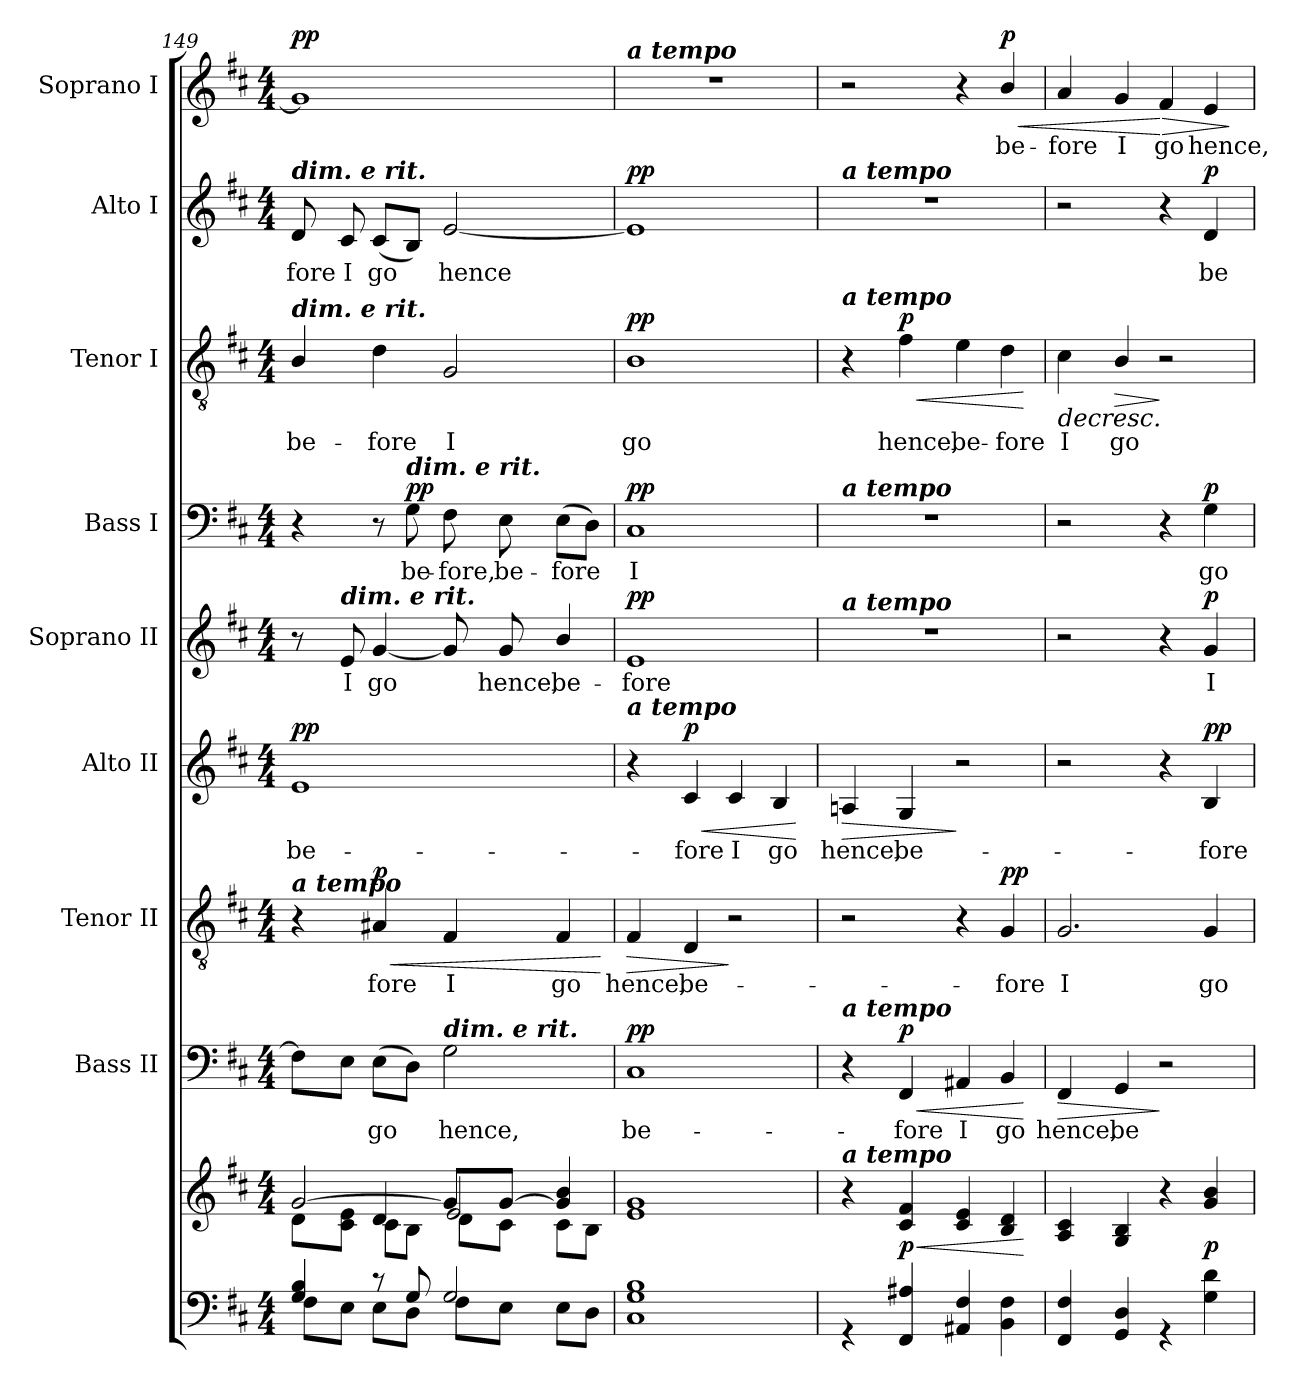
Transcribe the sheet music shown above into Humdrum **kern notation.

**kern	**kern	**dynam	**kern	**text	**dynam	**kern	**text	**dynam	**kern	**text	**dynam	**kern	**text	**dynam	**kern	**text	**dynam	**kern	**text	**dynam	**kern	**text	**dynam	**kern	**text	**dynam
*part10	*part9	*part9	*part8	*part8	*part8	*part7	*part7	*part7	*part6	*part6	*part6	*part5	*part5	*part5	*part4	*part4	*part4	*part3	*part3	*part3	*part2	*part2	*part2	*part1	*part1	*part1
*staff10	*staff9	*staff9	*staff8	*staff8	*staff8	*staff7	*staff7	*staff7	*staff6	*staff6	*staff6	*staff5	*staff5	*staff5	*staff4	*staff4	*staff4	*staff3	*staff3	*staff3	*staff2	*staff2	*staff2	*staff1	*staff1	*staff1
*	*	*	*I"Bass II	*	*	*I"Tenor II	*	*	*I"Alto II	*	*	*I"Soprano II	*	*	*I"Bass I	*	*	*I"Tenor I	*	*	*I"Alto I	*	*	*I"Soprano I	*	*
*	*	*	*I'B2	*	*	*I'T2	*	*	*I'A2	*	*	*I'S2	*	*	*I'B1	*	*	*I'T1	*	*	*I'A1	*	*	*I'S1	*	*
*clefF4	*clefG2	*	*clefF4	*	*	*clefGv2	*	*	*clefG2	*	*	*clefG2	*	*	*clefF4	*	*	*clefGv2	*	*	*clefG2	*	*	*clefG2	*	*
*k[f#c#]	*k[f#c#]	*	*k[f#c#]	*	*	*k[f#c#]	*	*	*k[f#c#]	*	*	*k[f#c#]	*	*	*k[f#c#]	*	*	*k[f#c#]	*	*	*k[f#c#]	*	*	*k[f#c#]	*	*
*D:	*D:	*	*D:	*	*	*D:	*	*	*D:	*	*	*D:	*	*	*D:	*	*	*D:	*	*	*D:	*	*	*D:	*	*
*M4/4	*M4/4	*	*M4/4	*	*	*M4/4	*	*	*M4/4	*	*	*M4/4	*	*	*M4/4	*	*	*M4/4	*	*	*M4/4	*	*	*M4/4	*	*
=149	=149	=149	=149	=149	=149	=149	=149	=149	=149	=149	=149	=149	=149	=149	=149	=149	=149	=149	=149	=149	=149	=149	=149	=149	=149	=149
*^	*^	*	*	*	*	*	*	*	*	*	*	*	*	*	*	*	*	*	*	*	*	*	*	*	*	*
*	*	*	*^	*	*	*	*	*	*	*	*	*	*	*	*	*	*	*	*	*	*	*	*	*	*	*	*	*
!	!	!	!	!	!	!	!	!	!	!	!	!	!	!	!	!	!	!	!	!	!	!	!	!LO:TX:a:Bi:t=dim. e rit.	!	!	!	!	!
!	!	!	!	!	!	!	!	!	!	!	!	!	!	!	!	!	!	!	!	!	!LO:TX:a:Bi:t=dim. e rit.	!	!	!	!	!	!	!	!
!	!	!	!	!	!	!	!	!	!LO:TX:a:Bi:t=a tempo	!	!	!	!	!	!	!	!	!	!	!	!	!	!	!	!	!	!	!	!
!	!	!	!	!	!	!	!	!	!	!	!	!	!LO:LY:b	!LO:DY:b	!	!	!	!	!	!	!	!LO:LY:b	!	!	!LO:LY:b	!	!	!	!LO:DY:b
4G/ 4B/	8F#\L	[>2g/	4ryy	8d\L	.	8F#\L]	.	.	4r	.	.	1e	be-	pp	8r	.	.	4r	.	.	4B/	be-	.	8d/	-fore	.	1g]	.	pp
!	!	!	!	!	!	!	!	!	!	!	!	!	!	!	!LO:TX:a:Bi:t=dim. e rit.	!	!	!	!	!	!	!	!	!	!	!	!	!	!
!	!	!	!	!	!	!	!	!	!	!	!	!	!	!	!	!LO:LY:b	!	!	!	!	!	!	!	!	!LO:LY:b	!	!	!	!
.	8E\J	.	.	8c#\ 8e\J	.	8E\J	.	.	.	.	.	.	.	.	8e/	I	.	.	.	.	.	.	.	8c#/	I	.	.	.	.
!	!	!	!	!	!	!	!LO:LY:b	!	!	!LO:LY:b	!LO:HP:b	!	!	!	!	!LO:LY:b	!	!	!	!	!	!LO:LY:b	!	!	!LO:LY:b	!	!	!	!
!	!	!	!	!	!	!	!	!	!	!	!LO:DY:n=1:b	!	!	!	!	!	!	!	!	!	!	!	!	!	!	!	!	!	!
8rc	8E\L	.	4d/	8c#\L	.	(>8E\L	go	.	4A#X/	-fore	< p	.	.	.	[4g/	go	.	8r	.	.	4d\	-fore	.	(<8c#/L	go	.	.	.	.
!	!	!	!	!	!	!	!	!	!	!	!	!	!	!	!	!	!	!LO:TX:a:Bi:t=dim. e rit.	!	!	!	!	!	!	!	!	!	!	!
!	!	!	!	!	!	!	!	!	!	!	!	!	!	!	!	!	!	!	!LO:LY:b	!LO:DY:b	!	!	!	!	!	!	!	!	!
8G/	8D\J	.	.	8B\J	.	8D\J)	.	.	.	.	.	.	.	.	.	.	.	8G\	be-	pp	.	.	.	8B/J)	.	.	.	.	.
!	!	!	!	!	!	!LO:TX:a:Bi:t=dim. e rit.	!	!	!	!	!	!	!	!	!	!	!	!	!	!	!	!	!	!	!	!	!	!	!
!	!	!	!	!	!	!	!LO:LY:b	!	!	!LO:LY:b	!	!	!	!	!	!	!	!	!LO:LY:b	!	!	!LO:LY:b	!	!	!LO:LY:b	!	!	!	!
2G/	8F#\L	8g/L]	2e/	8d\L	.	2G\	hence,	.	4F#/	I	.	.	.	.	8g/]	.	.	8F#\	-fore,	.	2G/	I	.	[2e/	hence	.	.	.	.
!	!	!	!	!	!	!	!	!	!	!	!	!	!	!	!	!LO:LY:b	!	!	!LO:LY:b	!	!	!	!	!	!	!	!	!	!
.	8E\J	[>8g/J	.	8c#\J	.	.	.	.	.	.	.	.	.	.	8g/	hence,	.	8E\	be-	.	.	.	.	.	.	.	.	.	.
!	!	!	!	!	!	!	!	!	!	!LO:LY:b	!	!	!	!	!	!LO:LY:b	!	!	!LO:LY:b	!	!	!	!	!	!	!	!	!	!
.	8E\L	4g/] 4b/	.	8c#\L	.	.	.	.	4F#/	go	.	.	.	.	4b/	be-	.	(>8E\L	-fore	.	.	.	.	.	.	.	.	.	.
.	8D\J	.	.	8B\J	.	.	.	.	.	.	.	.	.	.	.	.	.	8D\J)	.	.	.	.	.	.	.	.	.	.	.
*v	*v	*	*	*	*	*	*	*	*	*	*	*	*	*	*	*	*	*	*	*	*	*	*	*	*	*	*	*	*
*	*v	*v	*v	*	*	*	*	*	*	*	*	*	*	*	*	*	*	*	*	*	*	*	*	*	*	*	*	*
.	.	.	.	.	.	.	.	[	.	.	.	.	.	.	.	.	.	.	.	.	.	.	.	.	.	.
!!LO:PB:g=z
=150	=150	=150	=150	=150	=150	=150	=150	=150	=150	=150	=150	=150	=150	=150	=150	=150	=150	=150	=150	=150	=150	=150	=150	=150	=150	=150
*^	*^	*	*	*	*	*	*	*	*	*	*	*	*	*	*	*	*	*	*	*	*	*	*	*	*	*
*	*	*	*^	*	*	*	*	*	*	*	*	*	*	*	*	*	*	*	*	*	*	*	*	*	*	*	*	*
!	!	!	!	!	!	!	!	!	!	!	!	!	!	!	!	!	!	!	!	!	!	!	!	!	!	!	!LO:TX:a:Bi:t=a tempo	!	!
!	!	!	!	!	!	!	!	!	!	!	!	!LO:TX:a:Bi:t=a tempo	!	!	!	!	!	!	!	!	!	!	!	!	!	!	!	!	!
!	!	!	!	!	!	!	!LO:LY:b	!LO:DY:b	!	!LO:LY:b	!LO:HP:b	!	!	!	!	!LO:LY:b	!LO:DY:b	!	!LO:LY:b	!LO:DY:b	!	!LO:LY:b	!LO:DY:b	!	!	!LO:DY:b	!	!	!
1ryy	1C# 1G 1B	1e 1g	1ryy	1ryy	.	1C#	be-	pp	4F#/	hence,	>	4r	.	.	1e	-fore	pp	1C#	I	pp	1B	go	pp	1e]	.	pp	1r	.	.
!	!	!	!	!	!	!	!	!	!	!LO:LY:b	!	!	!LO:LY:b	!LO:HP:b	!	!	!	!	!	!	!	!	!	!	!	!	!	!	!
!	!	!	!	!	!	!	!	!	!	!	!	!	!	!LO:DY:n=1:b	!	!	!	!	!	!	!	!	!	!	!	!	!	!	!
.	.	.	.	.	.	.	.	.	4D/	be-	.	4c#/	-fore	< p	.	.	.	.	.	.	.	.	.	.	.	.	.	.	.
!	!	!	!	!	!	!	!	!	!	!	!	!	!LO:LY:b	!	!	!	!	!	!	!	!	!	!	!	!	!	!	!	!
.	.	.	.	.	.	.	.	.	2r	.	]	4c#/	I	.	.	.	.	.	.	.	.	.	.	.	.	.	.	.	.
!	!	!	!	!	!	!	!	!	!	!	!	!	!LO:LY:b	!	!	!	!	!	!	!	!	!	!	!	!	!	!	!	!
.	.	.	.	.	.	.	.	.	.	.	.	4B/	go	.	.	.	.	.	.	.	.	.	.	.	.	.	.	.	.
*v	*v	*	*	*	*	*	*	*	*	*	*	*	*	*	*	*	*	*	*	*	*	*	*	*	*	*	*	*	*
*	*v	*v	*v	*	*	*	*	*	*	*	*	*	*	*	*	*	*	*	*	*	*	*	*	*	*	*	*	*
.	.	.	.	.	.	.	.	.	.	.	[	.	.	.	.	.	.	.	.	.	.	.	.	.	.	.
=151	=151	=151	=151	=151	=151	=151	=151	=151	=151	=151	=151	=151	=151	=151	=151	=151	=151	=151	=151	=151	=151	=151	=151	=151	=151	=151
*^	*^	*	*	*	*	*	*	*	*	*	*	*	*	*	*	*	*	*	*	*	*	*	*	*	*	*
!	!	!	!	!	!	!	!	!	!	!	!	!	!	!	!	!	!	!	!	!	!	!	!LO:TX:a:Bi:t=a tempo	!	!	!	!	!
!	!	!	!	!	!	!	!	!	!	!	!	!	!	!	!	!	!	!	!	!LO:TX:a:Bi:t=a tempo	!	!	!	!	!	!	!	!
!	!	!	!	!	!	!	!	!	!	!	!	!	!	!	!	!	!LO:TX:a:Bi:t=a tempo	!	!	!	!	!	!	!	!	!	!	!
!	!	!	!	!	!	!	!	!	!	!	!	!	!	!LO:TX:a:Bi:t=a tempo	!	!	!	!	!	!	!	!	!	!	!	!	!	!
!	!	!	!	!	!LO:TX:a:Bi:t=a tempo	!	!	!	!	!	!	!	!	!	!	!	!	!	!	!	!	!	!	!	!	!	!	!
!	!	!LO:TX:a:Bi:t=a tempo	!	!	!	!	!	!	!	!	!	!	!	!	!	!	!	!	!	!	!	!	!	!	!	!	!	!
!	!	!	!	!	!	!	!	!	!	!	!	!LO:LY:b	!LO:HP:b	!	!	!	!	!	!	!	!	!	!	!	!	!	!	!
1ryy	4r	4r	1ryy	.	4r	.	.	2r	.	.	4An/	hence,	>	1r	.	.	1r	.	.	4r	.	.	1r	.	.	2r	.	.
!	!	!	!	!LO:HP:b	!	!LO:LY:b	!LO:HP:b	!	!	!	!	!LO:LY:b	!	!	!	!	!	!	!	!	!LO:LY:b	!LO:HP:b	!	!	!	!	!	!
!	!	!	!	!LO:DY:n=1:b	!	!	!LO:DY:n=1:b	!	!	!	!	!	!	!	!	!	!	!	!	!	!	!LO:DY:n=1:b	!	!	!	!	!	!
.	4FF#/ 4A#X/	4c#/ 4f#/	.	< p	4FF#/	-fore	< p	.	.	.	4G/	be-	.	.	.	.	.	.	.	4f#\	hence,	< p	.	.	.	.	.	.
!	!	!	!	!	!	!LO:LY:b	!	!	!	!	!	!	!	!	!	!	!	!	!	!	!LO:LY:b	!	!	!	!	!	!	!
.	4AA#X/ 4F#/	4c#/ 4e/	.	.	4AA#X/	I	.	4r	.	.	2r	.	]	.	.	.	.	.	.	4e\	be-	.	.	.	.	4r	.	.
!	!	!	!	!	!	!LO:LY:b	!	!	!LO:LY:b	!LO:DY:b	!	!	!	!	!	!	!	!	!	!	!LO:LY:b	!	!	!	!	!	!LO:LY:b	!LO:HP:b
!	!	!	!	!	!	!	!	!	!	!	!	!	!	!	!	!	!	!	!	!	!	!	!	!	!	!	!	!LO:DY:n=1:b
.	4BB\ 4F#\	4B/ 4d/	.	.	4BB/	go	.	4G/	-fore	pp	.	.	.	.	.	.	.	.	.	4d\	-fore	.	.	.	.	4b/	be-	< p
*v	*v	*	*	*	*	*	*	*	*	*	*	*	*	*	*	*	*	*	*	*	*	*	*	*	*	*	*	*
*	*v	*v	*	*	*	*	*	*	*	*	*	*	*	*	*	*	*	*	*	*	*	*	*	*	*	*	*
.	.	[	.	.	[	.	.	.	.	.	.	.	.	.	.	.	.	.	.	[	.	.	.	.	.	.
=152	=152	=152	=152	=152	=152	=152	=152	=152	=152	=152	=152	=152	=152	=152	=152	=152	=152	=152	=152	=152	=152	=152	=152	=152	=152	=152
*^	*	*	*	*	*	*	*	*	*	*	*	*	*	*	*	*	*	*	*	*	*	*	*	*	*	*
!	!	!	!LO:HP:b	!	!LO:LY:b	!LO:HP:b	!	!LO:LY:b	!	!	!	!	!	!	!	!	!	!	!	!LO:LY:b	!LO:HP:b	!	!	!	!	!LO:LY:b	!
*	*	*^	*	*	*	*	*	*	*	*	*	*	*	*	*	*	*	*	*	*	*	*	*	*	*	*	*
1ryy	4FF#/ 4F#/	4A/ 4c#/	1ryy	>	4FF#/	hence,	>	2.G/	I	.	2r	.	.	2r	.	.	2r	.	.	4c#\	I	>	2r	.	.	4a/	-fore	.
!	!	!	!	!	!	!LO:LY:b	!	!	!	!	!	!	!	!	!	!	!	!	!	!	!LO:LY:b	!LO:HP:b	!	!	!	!	!LO:LY:b	!
.	4GG/ 4D/	4G/ 4B/	.	.	4GG/	be-	.	.	.	.	.	.	.	.	.	.	.	.	.	4B/	go	>	.	.	.	4g/	I	.
!	!	!	!	!	!	!	!	!	!	!	!	!	!	!	!	!	!	!	!	!	!	!	!	!	!	!	!LO:LY:b	!LO:HP:n=1:b
.	4r	4r	.	]	2r	.	]	.	.	.	4r	.	.	4r	.	.	4r	.	.	2r	.	] ]	4r	.	.	4f#/	go	[ >
!	!	!	!	!LO:DY:b	!	!	!	!	!LO:LY:b	!	!	!LO:LY:b	!LO:DY:b	!	!LO:LY:b	!LO:DY:b	!	!LO:LY:b	!LO:DY:b	!	!	!	!	!LO:LY:b	!LO:DY:b	!	!LO:LY:b	!
.	4G\ 4d\	4g/ 4b/	.	p	.	.	.	4G/	go	.	4B/	-fore	pp	4g/	I	p	4G\	go	p	.	.	.	4d/	be-	p	4e/	hence,	.
*v	*v	*	*	*	*	*	*	*	*	*	*	*	*	*	*	*	*	*	*	*	*	*	*	*	*	*	*	*
*	*v	*v	*	*	*	*	*	*	*	*	*	*	*	*	*	*	*	*	*	*	*	*	*	*	*	*	*
.	.	.	.	.	.	.	.	.	.	.	.	.	.	.	.	.	.	.	.	.	.	.	.	.	.	]
=	=	=	=	=	=	=	=	=	=	=	=	=	=	=	=	=	=	=	=	=	=	=	=	=	=	=
*-	*-	*-	*-	*-	*-	*-	*-	*-	*-	*-	*-	*-	*-	*-	*-	*-	*-	*-	*-	*-	*-	*-	*-	*-	*-	*-
